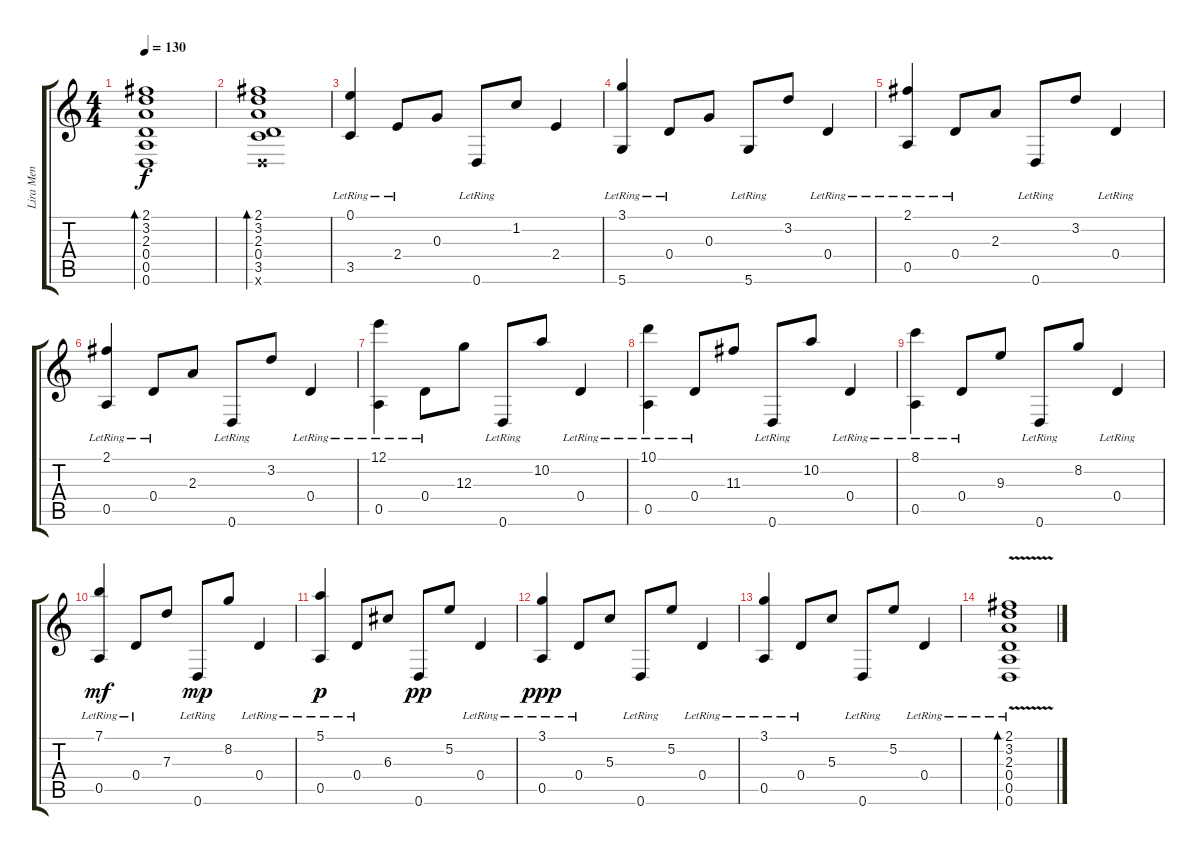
\track ("Lira Men" "Lira Men") {instrument electricguitarclean}
\staff {score tabs}
\tuning (E4 B3 G3 D3 A2 D2) {hide}
\ts (4 4)
\tempo 130
\clef g2
\ks c
(2.1 3.2 2.3 0.4 0.5 0.6).1{bd 60 dy f} |
(2.1 3.2 2.3 0.4 3.5 0.6{x}).1{bd 60} |
(0.1{lr} 3.5{lr}).4 2.4{lr}.8 0.3.8 0.6{lr}.8 1.2.8 2.4.4 |
(3.1{lr} 5.6{lr}).4 0.4{lr}.8 0.3.8 5.6{lr}.8 3.2.8 0.4{lr}.4 |
(2.1{lr} 0.5{lr}).4 0.4{lr}.8 2.3.8 0.6{lr}.8 3.2.8 0.4{lr}.4 |
(2.1{lr} 0.5{lr}).4 0.4{lr}.8 2.3.8 0.6{lr}.8 3.2.8 0.4{lr}.4 |
(12.1{lr} 0.5{lr}).4 0.4{lr}.8 12.3.8 0.6{lr}.8 10.2.8 0.4{lr}.4 |
(10.1{lr} 0.5{lr}).4 0.4{lr}.8 11.3.8 0.6{lr}.8 10.2.8 0.4{lr}.4 |
(8.1{lr} 0.5{lr}).4 0.4{lr}.8 9.3.8 0.6{lr}.8 8.2.8 0.4{lr}.4 |
(7.1{lr} 0.5{lr}).4{dy mf} 0.4{lr}.8 7.3.8 0.6{lr}.8{dy mp} 8.2.8 0.4{lr}.4 |
(5.1{lr} 0.5{lr}).4{dy p} 0.4{lr}.8 6.3.8 0.6.8{dy pp} 5.2.8 0.4{lr}.4 |
(3.1{lr} 0.5{lr}).4{dy ppp} 0.4{lr}.8 5.3.8 0.6{lr}.8 5.2.8 0.4{lr}.4 |
(3.1{lr} 0.5{lr}).4 0.4{lr}.8 5.3.8 0.6{lr}.8 5.2.8 0.4{lr}.4 |
(2.1{lr} 3.2{v} 2.3 0.4 0.5{lr} 0.6).1{bd 240}
